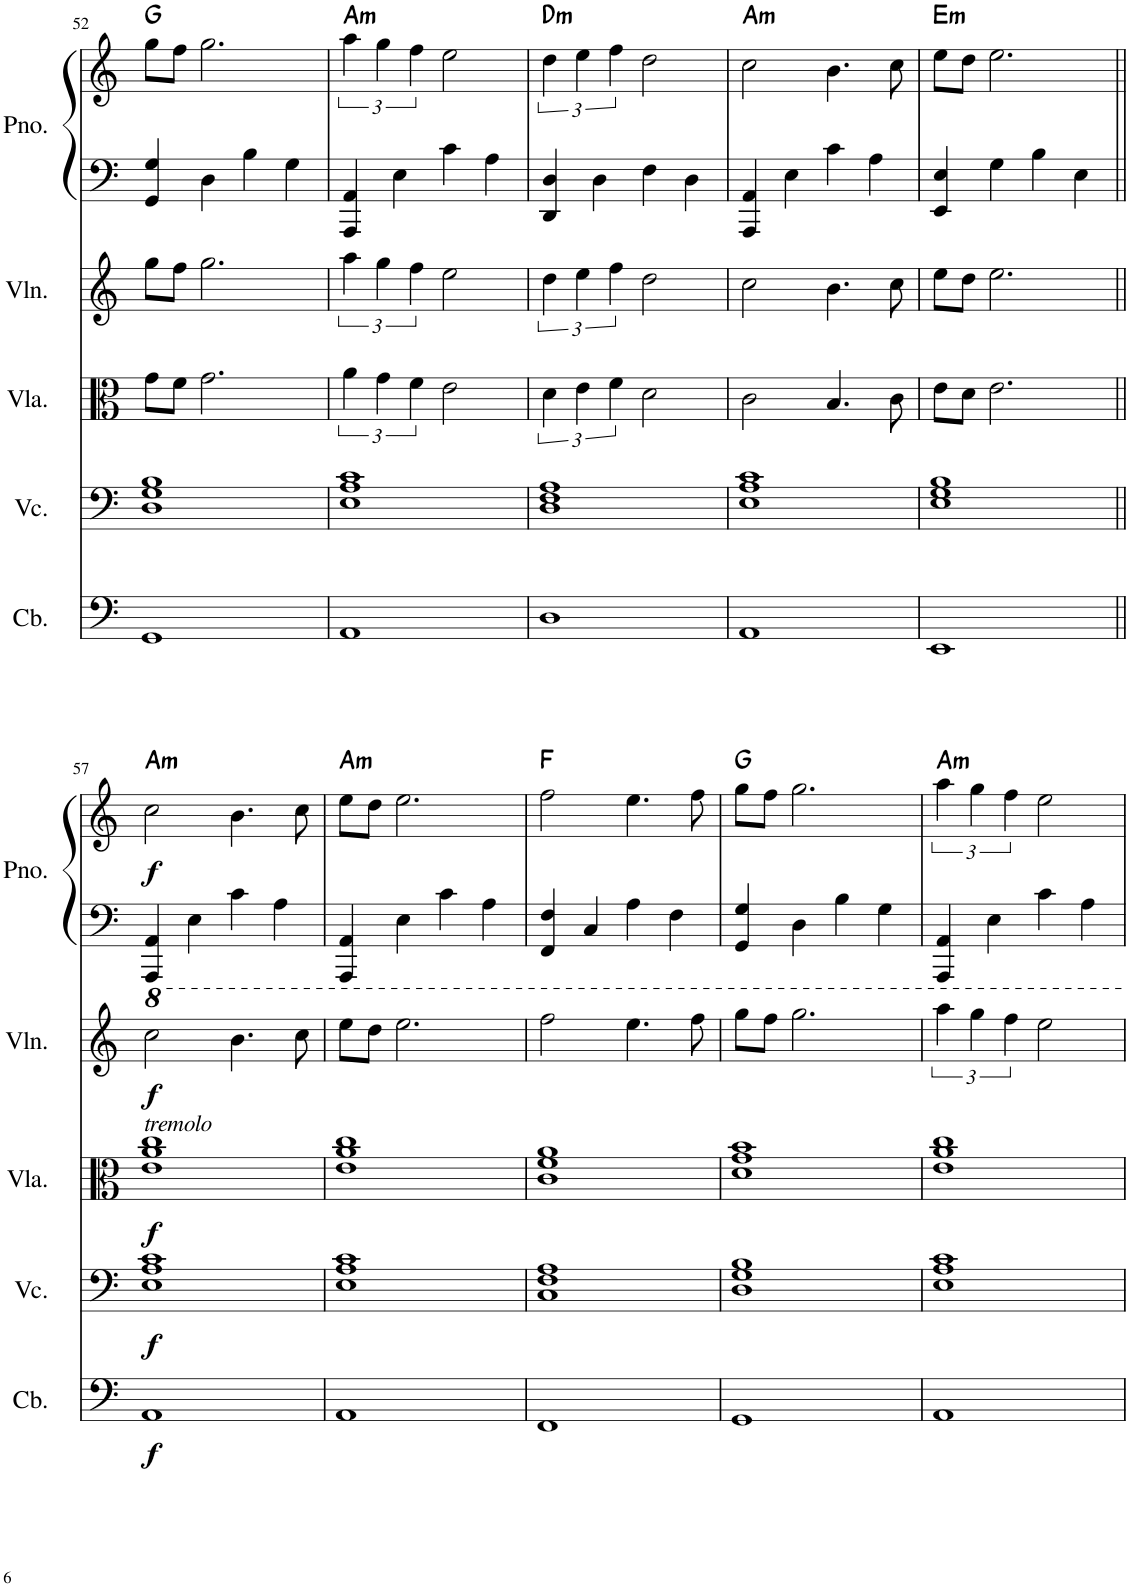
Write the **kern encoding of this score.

**kern	**dynam	**kern	**dynam	**kern	**dynam	**kern	**dynam	**kern	**kern	**dynam	**harte
*part5	*part5	*part4	*part4	*part3	*part3	*part2	*part2	*part1	*part1	*part1	*part1
*staff6	*staff6	*staff5	*staff5	*staff4	*staff4	*staff3	*staff3	*staff2	*staff1	*staff1/2	*
*I"Kontrabas	*	*I"Violončelo	*	*I"Viola	*	*I"Husle	*	*I"Piano	*	*	*
*	*	*	*	*I'Vla.	*	*	*	*I'Pno.	*	*	*
!!LO:PB:g=z
*clefF4	*	*clefF4	*	*clefC3	*	*clefG2	*	*clefF4	*clefG2	*	*
*Trd7c12	*	*	*	*	*	*	*	*	*	*	*
*k[]	*	*k[]	*	*k[]	*	*k[]	*	*k[]	*k[]	*	*
*M4/4	*	*M4/4	*	*M4/4	*	*M4/4	*	*M4/4	*M4/4	*	*
=52	=52	=52	=52	=52	=52	=52	=52	=52	=52	=52	=52
1GG	.	1D 1G 1B	.	8g\L	.	8gg\L	.	4GG/ 4G/	8gg\L	.	G:maj
.	.	.	.	8f\J	.	8ff\J	.	.	8ff\J	.	.
.	.	.	.	2.g\	.	2.gg\	.	4D\	2.gg\	.	.
.	.	.	.	.	.	.	.	4B\	.	.	.
.	.	.	.	.	.	.	.	4G\	.	.	.
=53	=53	=53	=53	=53	=53	=53	=53	=53	=53	=53	=53
!	!	!	!	!	!	!	!	!	!	!	!LO:H:kt=m
1AA	.	1E 1A 1c	.	6a\	.	6aa\	.	4AAA/ 4AA/	6aa\	.	A:min
.	.	.	.	6g\	.	6gg\	.	.	6gg\	.	.
.	.	.	.	.	.	.	.	4E\	.	.	.
.	.	.	.	6f\	.	6ff\	.	.	6ff\	.	.
.	.	.	.	2e\	.	2ee\	.	4c\	2ee\	.	.
.	.	.	.	.	.	.	.	4A\	.	.	.
=54	=54	=54	=54	=54	=54	=54	=54	=54	=54	=54	=54
!	!	!	!	!	!	!	!	!	!	!	!LO:H:kt=m
1D	.	1D 1F 1A	.	6d\	.	6dd\	.	4DD/ 4D/	6dd\	.	D:min
.	.	.	.	6e\	.	6ee\	.	.	6ee\	.	.
.	.	.	.	.	.	.	.	4D\	.	.	.
.	.	.	.	6f\	.	6ff\	.	.	6ff\	.	.
.	.	.	.	2d\	.	2dd\	.	4F\	2dd\	.	.
.	.	.	.	.	.	.	.	4D\	.	.	.
=55	=55	=55	=55	=55	=55	=55	=55	=55	=55	=55	=55
!	!	!	!	!	!	!	!	!	!	!	!LO:H:kt=m
1AA	.	1E 1A 1c	.	2c\	.	2cc\	.	4AAA/ 4AA/	2cc\	.	A:min
.	.	.	.	.	.	.	.	4E\	.	.	.
.	.	.	.	4.B/	.	4.b\	.	4c\	4.b\	.	.
.	.	.	.	.	.	.	.	4A\	.	.	.
.	.	.	.	8c\	.	8cc\	.	.	8cc\	.	.
=56	=56	=56	=56	=56	=56	=56	=56	=56	=56	=56	=56
!	!	!	!	!	!	!	!	!	!	!	!LO:H:kt=m
1EE	.	1E 1G 1B	.	8e\L	.	8ee\L	.	4EE/ 4E/	8ee\L	.	E:min
.	.	.	.	8d\J	.	8dd\J	.	.	8dd\J	.	.
.	.	.	.	2.e\	.	2.ee\	.	4G\	2.ee\	.	.
.	.	.	.	.	.	.	.	4B\	.	.	.
.	.	.	.	.	.	.	.	4E\	.	.	.
!!LO:LB:g=z
=57||	=57||	=57||	=57||	=57||	=57||	=57||	=57||	=57||	=57||	=57||	=57||
!	!	!	!	!LO:TX:a:i:t=tremolo	!	!	!	!	!	!	!
!	!LO:DY:b	!	!LO:DY:b	!	!LO:DY:b	!	!LO:DY:b	!	!	!LO:DY:b	!LO:H:kt=m
1AA	f	1E 1A 1c	f	1e 1a 1cc	f	2ccc\	f	4AAA/ 4AA/	2cc\	f	A:min
.	.	.	.	.	.	.	.	4E\	.	.	.
.	.	.	.	.	.	4.bb\	.	4c\	4.b\	.	.
.	.	.	.	.	.	.	.	4A\	.	.	.
.	.	.	.	.	.	8ccc\	.	.	8cc\	.	.
=58	=58	=58	=58	=58	=58	=58	=58	=58	=58	=58	=58
!	!	!	!	!	!	!	!	!	!	!	!LO:H:kt=m
1AA	.	1E 1A 1c	.	1e 1a 1cc	.	8eee\L	.	4AAA/ 4AA/	8ee\L	.	A:min
.	.	.	.	.	.	8ddd\J	.	.	8dd\J	.	.
.	.	.	.	.	.	2.eee\	.	4E\	2.ee\	.	.
.	.	.	.	.	.	.	.	4c\	.	.	.
.	.	.	.	.	.	.	.	4A\	.	.	.
=59	=59	=59	=59	=59	=59	=59	=59	=59	=59	=59	=59
1FF	.	1C 1F 1A	.	1c 1f 1a	.	2fff\	.	4FF/ 4F/	2ff\	.	F:maj
.	.	.	.	.	.	.	.	4C/	.	.	.
.	.	.	.	.	.	4.eee\	.	4A\	4.ee\	.	.
.	.	.	.	.	.	.	.	4F\	.	.	.
.	.	.	.	.	.	8fff\	.	.	8ff\	.	.
=60	=60	=60	=60	=60	=60	=60	=60	=60	=60	=60	=60
1GG	.	1D 1G 1B	.	1d 1g 1b	.	8ggg\L	.	4GG/ 4G/	8gg\L	.	G:maj
.	.	.	.	.	.	8fff\J	.	.	8ff\J	.	.
.	.	.	.	.	.	2.ggg\	.	4D\	2.gg\	.	.
.	.	.	.	.	.	.	.	4B\	.	.	.
.	.	.	.	.	.	.	.	4G\	.	.	.
=61	=61	=61	=61	=61	=61	=61	=61	=61	=61	=61	=61
!	!	!	!	!	!	!	!	!	!	!	!LO:H:kt=m
1AA	.	1E 1A 1c	.	1e 1a 1cc	.	6aaa\	.	4AAA/ 4AA/	6aa\	.	A:min
.	.	.	.	.	.	6ggg\	.	.	6gg\	.	.
.	.	.	.	.	.	.	.	4E\	.	.	.
.	.	.	.	.	.	6fff\	.	.	6ff\	.	.
.	.	.	.	.	.	2eee\	.	4c\	2ee\	.	.
.	.	.	.	.	.	.	.	4A\	.	.	.
=	=	=	=	=	=	=	=	=	=	=	=
*-	*-	*-	*-	*-	*-	*-	*-	*-	*-	*-	*-
